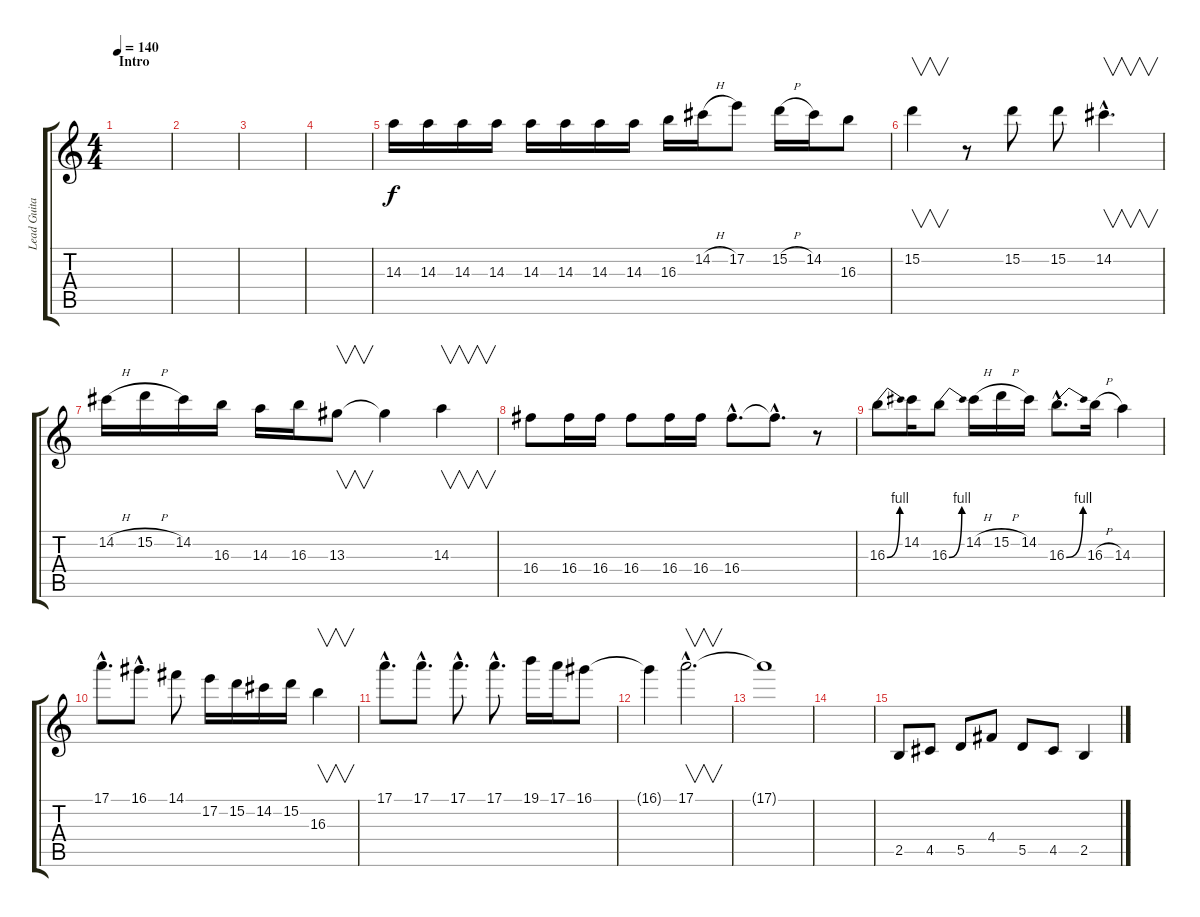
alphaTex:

\track ("Lead Guitar" "Lead Guita") {instrument distortionguitar}
\staff {score tabs}
\tuning (E4 B3 G3 D3 A2 E2) {hide}
\ts (4 4)
\section ("" "Intro")
\tempo 140
\clef g2
\ks c
|
|
|
|
14.3.16 14.3.16 14.3.16 14.3.16 14.3.16 14.3.16 14.3.16 14.3.16 16.3.16 14.2{h}.16 17.2.8 15.2{h}.16 14.2.16 16.3.8 |
15.2.4{v} r.8 15.2.8 15.2.8 14.2{hac}.4{v d} |
14.2{h}.16 15.2{h}.16 14.2.16 16.3.16 14.3.16 16.3.16 13.3.8{v} 13.3{t}.4 14.3.4{v} |
16.4.8 16.4.16 16.4.16 16.4.8 16.4.16 16.4.16 16.4{hac}.8{d} 16.4{hac t}.8{d} r.8 |
16.3{be (bend 0 0 60 4)}.8 14.2.16 16.3{be (bend 0 0 60 4)}.8 14.2{h}.16 15.2{h}.16 14.2.16 16.3{be (bend 0 0 60 4) hac}.8{d} 16.3{h}.16 14.3.4 |
17.1{hac}.8{d} 16.1{hac}.8{d} 14.1.8 17.2.16 15.2.16 14.2.16 15.2.16 16.3.4{v} |
17.1{hac}.8{d} 17.1{hac}.8{d} 17.1{hac}.8{d} 17.1{hac}.8{d} 19.1.16 17.1.16 16.1.8 |
16.1{t}.4 17.1{hac}.2{v d} |
17.1{t}.1 |
|
2.5.8 4.5.8 5.5.8 4.4.8 5.5.8 4.5.8 2.5.4
